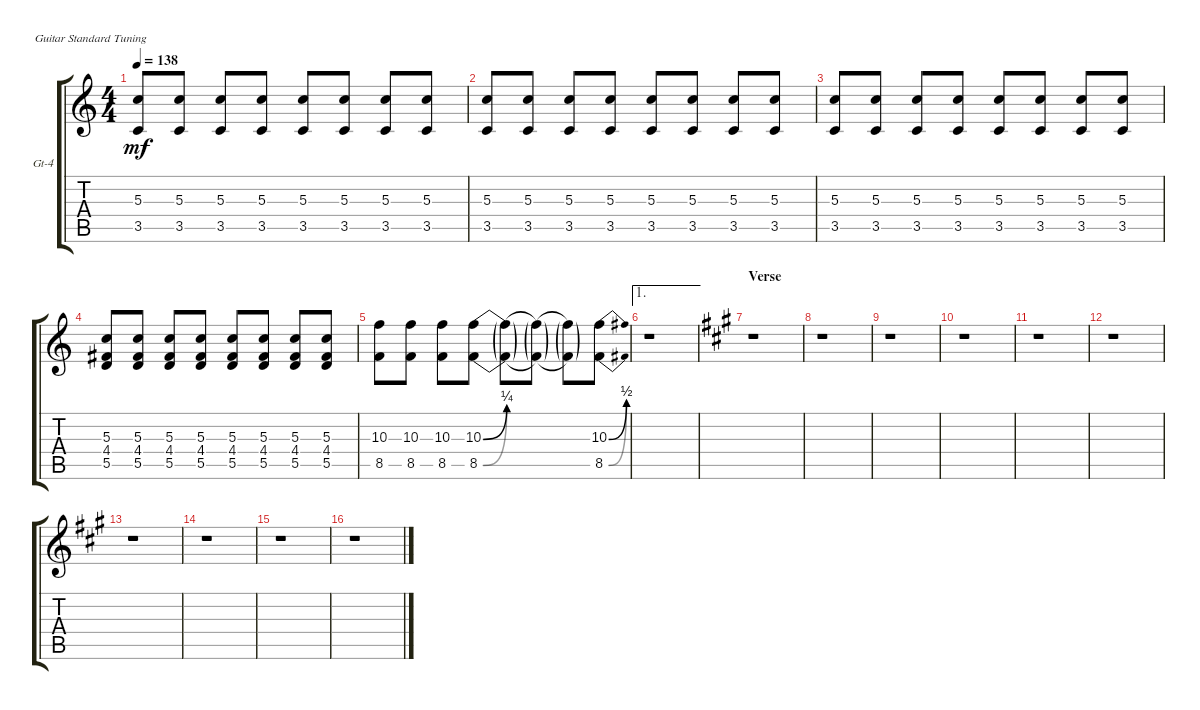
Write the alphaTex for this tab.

\defaultSystemsLayout 4
\bracketExtendMode groupsimilarinstruments
\firstSystemTrackNameOrientation horizontal
\otherSystemsTrackNameOrientation horizontal
\track ("Guitar 4" "Gt-4") {instrument distortionguitar}
\staff {score tabs}
\tuning (E4 B3 G3 D3 A2 E2)
\ts (4 4)
\tempo 138
\clef g2
\scale
0.333333
\ks c
(3.5 5.3).8{dy mf} (3.5 5.3).8 (3.5 5.3).8 (3.5 5.3).8 (3.5 5.3).8 (3.5 5.3).8 (3.5 5.3).8 (3.5 5.3).8 |
\scale
0.333333 (3.5 5.3).8 (3.5 5.3).8 (3.5 5.3).8 (3.5 5.3).8 (3.5 5.3).8 (3.5 5.3).8 (3.5 5.3).8 (3.5 5.3).8 |
\scale
0.333333 (3.5 5.3).8 (3.5 5.3).8 (3.5 5.3).8 (3.5 5.3).8 (3.5 5.3).8 (3.5 5.3).8 (3.5 5.3).8 (3.5 5.3).8 |
\scale
0.333333 (5.5 4.4 5.3).8 (5.5 4.4 5.3).8 (5.5 4.4 5.3).8 (5.5 4.4 5.3).8 (5.5 4.4 5.3).8 (5.5 4.4 5.3).8 (5.5 4.4 5.3).8 (5.5 4.4 5.3).8 |
\scale
0.333333 (8.5 10.3).8 (8.5 10.3).8 (8.5 10.3).8 (8.5{be (bend 0 0 15 1)} 10.3{be (bend 0 0 15 1)}).8 (8.5{be (hold 0 0 60 0) t} 10.3{be (hold 0 0 60 0) t}).8 (8.5{be (hold 0 0 60 0) t} 10.3{be (hold 0 0 60 0) t}).8 (8.5{be (hold 0 0 60 0) t} 10.3{be (hold 0 0 60 0) t}).8 (8.5{be (bend 0 0 15 2)} 10.3{be (bend 0 0 14.399999999999999 2)}).8 |
\ae 1
\scale
0.333333 r.1 |
\section ("" "Verse")
\scale
0.487603
\ks a
r.1 |
\scale
0.256198 r.1 |
\scale
0.256198 r.1 |
\scale
0.333333 r.1 |
\scale
0.333333 r.1 |
\scale
0.333333 r.1 |
\scale
0.333333 r.1 |
\scale
0.333333 r.1 |
\scale
0.333333 r.1 |
\scale
0.333333 r.1
